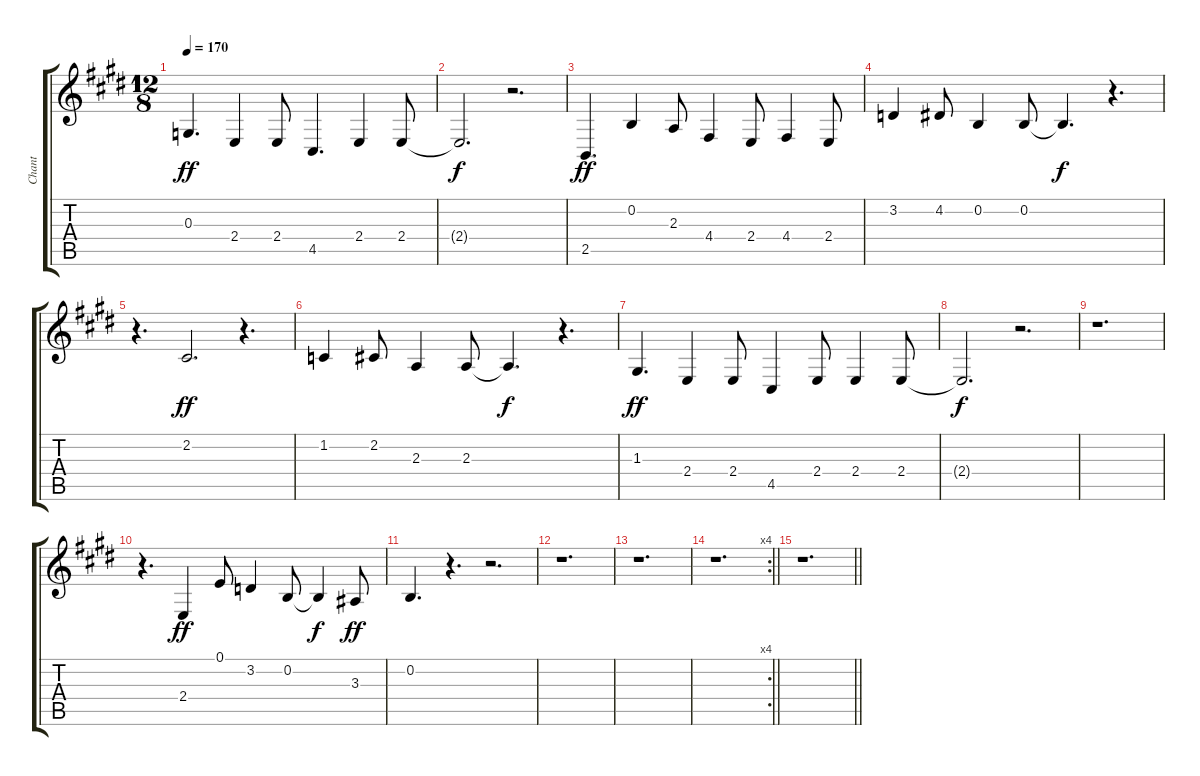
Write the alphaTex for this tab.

\track ("Chant" "Chant") {instrument voiceoohs}
\staff {score tabs}
\tuning (E4 B3 G3 D3 A2 E2) {hide}
\ts (12 8)
\tempo 170
\clef g2
\ks e
0.3.4{d dy ff} 2.4.4 2.4.8 4.5.4{d} 2.4.4 2.4.8 |
2.4{t}.2{d dy f} r.2{d} |
2.5.4{d dy ff} 0.2.4 2.3.8 4.4.4 2.4.8 4.4.4 2.4.8 |
3.2.4 4.2.8 0.2.4 0.2.8 0.2{t}.4{d dy f} r.4{d} |
r.4{d} 2.2.2{d dy ff} r.4{d} |
1.2.4 2.2.8 2.3.4 2.3.8 2.3{t}.4{d dy f} r.4{d} |
1.3.4{d dy ff} 2.4.4 2.4.8 4.5.4 2.4.8 2.4.4 2.4.8 |
2.4{t}.2{d dy f} r.2{d} |
r.1{d} |
r.4{d} 2.4.4{dy ff} 0.1.8 3.2.4 0.2.8 0.2{t}.4{dy f} 3.3.8{dy ff} |
0.2.4{d} r.4{d} r.2{d} |
r.1{d} |
r.1{d} |
\rc 4
\barLineRight lightlight
r.1{d} |
\barLineRight lightlight
r.1{d}
